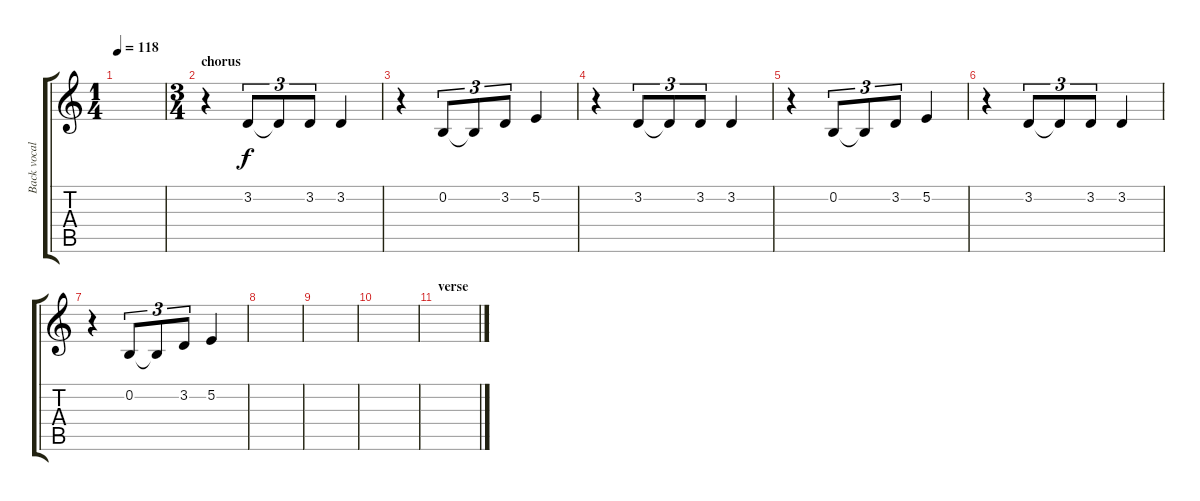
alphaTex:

\track ("Back vocals" "Back vocal") {instrument choiraahs}
\staff {score tabs}
\tuning (E4 B3 G3 D3 A2 E2) {hide}
\ts (1 4)
\tempo 118
\clef g2
\ks c
|
\ts (3 4)
\section ("" "chorus")
r.4 3.2.8{tu (3 2)} 3.2{t}.8{tu (3 2)} 3.2.8{tu (3 2)} 3.2.4 |
r.4 0.2.8{tu (3 2)} 0.2{t}.8{tu (3 2)} 3.2.8{tu (3 2)} 5.2.4 |
r.4 3.2.8{tu (3 2)} 3.2{t}.8{tu (3 2)} 3.2.8{tu (3 2)} 3.2.4 |
r.4 0.2.8{tu (3 2)} 0.2{t}.8{tu (3 2)} 3.2.8{tu (3 2)} 5.2.4 |
r.4 3.2.8{tu (3 2)} 3.2{t}.8{tu (3 2)} 3.2.8{tu (3 2)} 3.2.4 |
r.4 0.2.8{tu (3 2)} 0.2{t}.8{tu (3 2)} 3.2.8{tu (3 2)} 5.2.4 |
|
|
|
\section ("" "verse")
